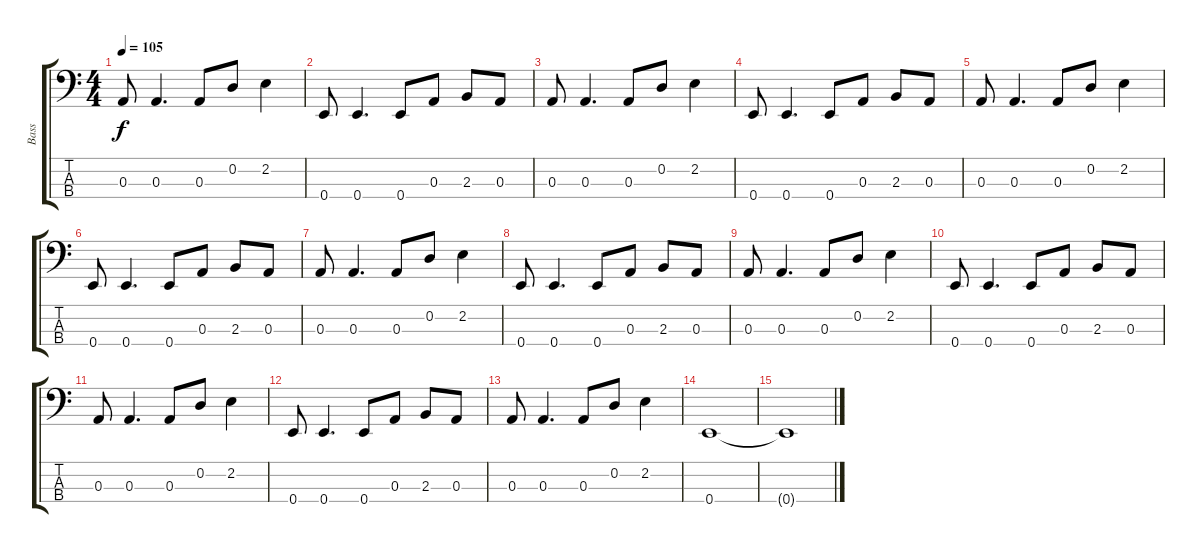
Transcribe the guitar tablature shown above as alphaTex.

\track ("Bass" "Bass") {instrument electricbassfinger}
\staff {score tabs}
\tuning (G2 D2 A1 E1) {hide}
\ts (4 4)
\tempo 105
\clef f4
\ks c
0.3.8{dy f} 0.3.4{d} 0.3.8 0.2.8 2.2.4 |
0.4.8{volume 12} 0.4.4{d} 0.4.8 0.3.8 2.3.8 0.3.8 |
0.3.8 0.3.4{d} 0.3.8 0.2.8 2.2.4 |
0.4.8{volume 12} 0.4.4{d} 0.4.8 0.3.8 2.3.8 0.3.8 |
0.3.8 0.3.4{d} 0.3.8 0.2.8 2.2.4 |
0.4.8{volume 12} 0.4.4{d} 0.4.8 0.3.8 2.3.8 0.3.8 |
0.3.8 0.3.4{d} 0.3.8 0.2.8 2.2.4 |
0.4.8{volume 12} 0.4.4{d} 0.4.8 0.3.8 2.3.8 0.3.8 |
0.3.8 0.3.4{d} 0.3.8 0.2.8 2.2.4 |
0.4.8{volume 12} 0.4.4{d} 0.4.8 0.3.8 2.3.8 0.3.8 |
0.3.8 0.3.4{d} 0.3.8 0.2.8 2.2.4 |
0.4.8{volume 12} 0.4.4{d} 0.4.8 0.3.8 2.3.8 0.3.8 |
0.3.8 0.3.4{d} 0.3.8 0.2.8 2.2.4 |
0.4.1 |
0.4{t}.1
